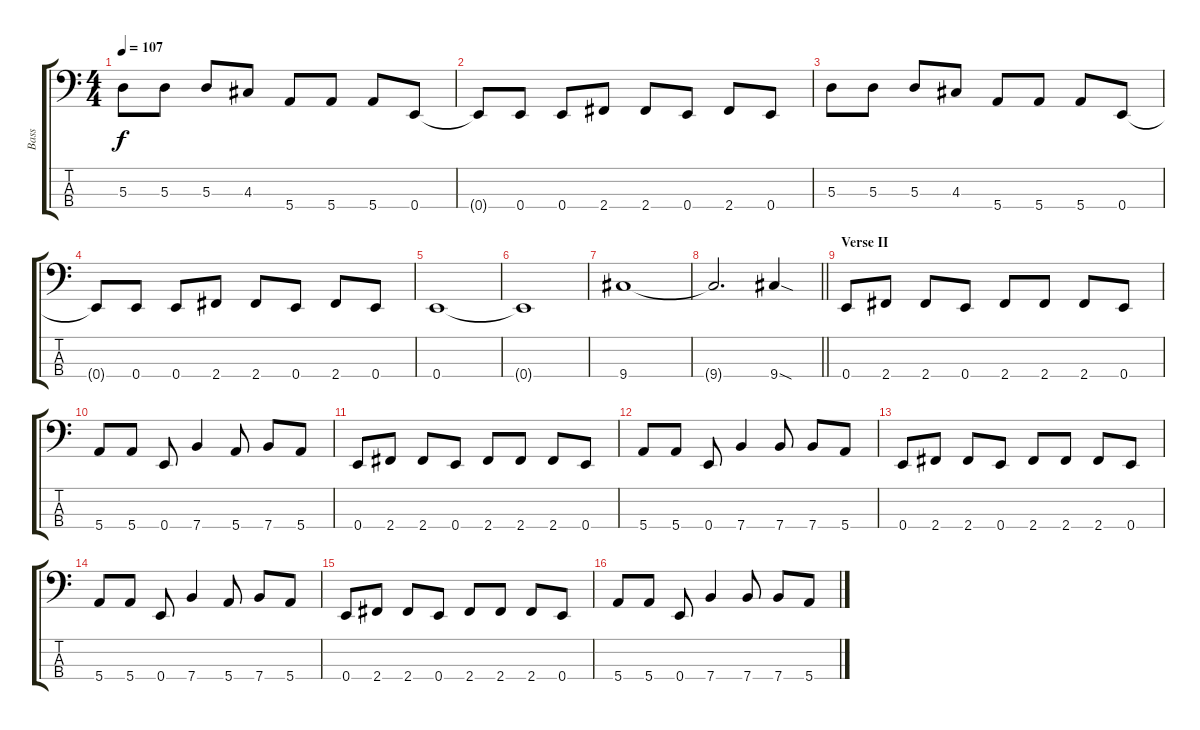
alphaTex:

\track ("Bass" "Bass") {instrument electricbassfinger}
\staff {score tabs}
\tuning (G2 D2 A1 E1) {hide}
\ts (4 4)
\tempo 107
\clef f4
\ks c
5.3.8{dy f} 5.3.8 5.3.8 4.3.8 5.4.8 5.4.8 5.4.8 0.4.8 |
0.4{t}.8 0.4.8 0.4.8 2.4.8 2.4.8 0.4.8 2.4.8 0.4.8 |
5.3.8 5.3.8 5.3.8 4.3.8 5.4.8 5.4.8 5.4.8 0.4.8 |
0.4{t}.8 0.4.8 0.4.8 2.4.8 2.4.8 0.4.8 2.4.8 0.4.8 |
0.4.1 |
0.4{t}.1 |
9.4.1 |
\barLineRight lightlight
9.4{t}.2{d} 9.4{sod}.4 |
\section ("" "Verse II")
0.4.8 2.4.8 2.4.8 0.4.8 2.4.8 2.4.8 2.4.8 0.4.8 |
5.4.8 5.4.8 0.4.8 7.4.4 5.4.8 7.4.8 5.4.8 |
0.4.8 2.4.8 2.4.8 0.4.8 2.4.8 2.4.8 2.4.8 0.4.8 |
5.4.8 5.4.8 0.4.8 7.4.4 7.4.8 7.4.8 5.4.8 |
0.4.8 2.4.8 2.4.8 0.4.8 2.4.8 2.4.8 2.4.8 0.4.8 |
5.4.8 5.4.8 0.4.8 7.4.4 5.4.8 7.4.8 5.4.8 |
0.4.8 2.4.8 2.4.8 0.4.8 2.4.8 2.4.8 2.4.8 0.4.8 |
5.4.8 5.4.8 0.4.8 7.4.4 7.4.8 7.4.8 5.4.8
